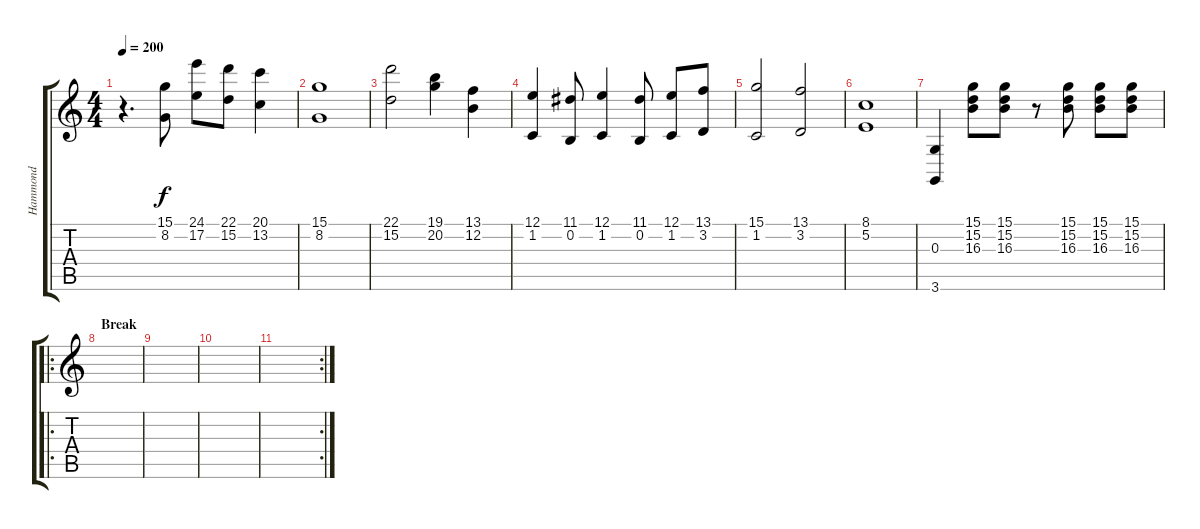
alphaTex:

\track ("Hammond" "Hammond") {instrument drawbarorgan}
\staff {score tabs}
\tuning (E4 B3 G3 D3 A2 E2) {hide}
\ts (4 4)
\tempo 200
\clef g2
\ks c
r.4{d dy f} (15.1 8.2).8 (24.1 17.2).8 (22.1 15.2).8 (20.1 13.2).4 |
(15.1 8.2).1 |
(22.1 15.2).2 (19.1 20.2).4 (13.1 12.2).4 |
(12.1 1.2).4 (11.1 0.2).8 (12.1 1.2).4 (11.1 0.2).8 (12.1 1.2).8 (13.1 3.2).8 |
(15.1 1.2).2 (13.1 3.2).2 |
(8.1 5.2).1 |
(0.3 3.6).4 (15.1 15.2 16.3).8 (15.1 15.2 16.3).8 r.8 (15.1 15.2 16.3).8 (15.1 15.2 16.3).8 (15.1 15.2 16.3).8 |
\ro
\section ("" "Break")
|
|
|
\rc 2
